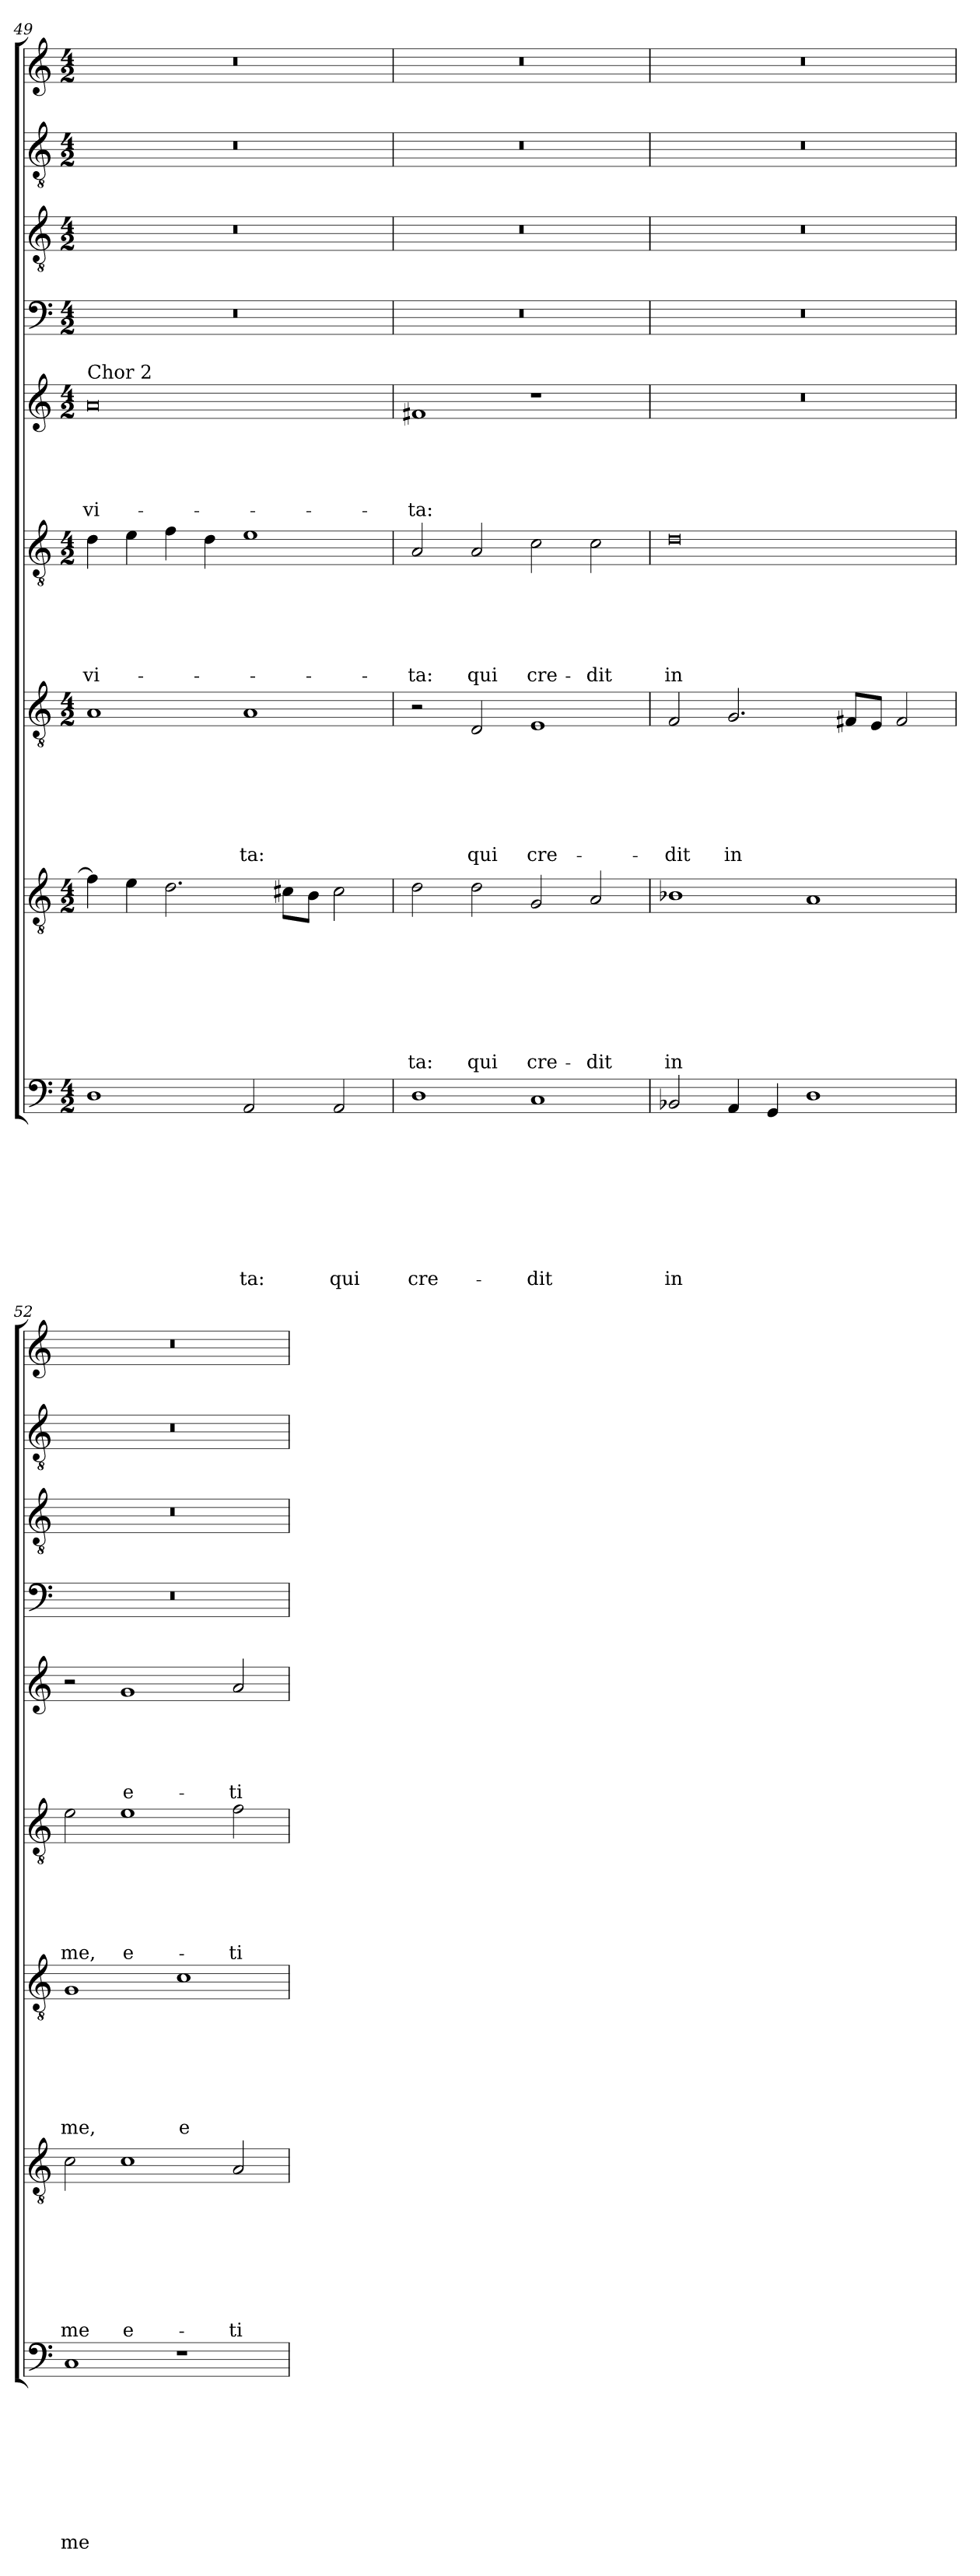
**kern	**text	**text	**text	**text	**text	**text	**text	**text	**text	**kern	**text	**text	**text	**text	**text	**text	**text	**text	**kern	**text	**text	**text	**text	**text	**text	**text	**kern	**text	**text	**text	**text	**text	**text	**kern	**text	**text	**text	**text	**text	**kern	**kern	**kern	**kern
*part9	*part9	*part9	*part9	*part9	*part9	*part9	*part9	*part9	*part9	*part8	*part8	*part8	*part8	*part8	*part8	*part8	*part8	*part8	*part7	*part7	*part7	*part7	*part7	*part7	*part7	*part7	*part6	*part6	*part6	*part6	*part6	*part6	*part6	*part5	*part5	*part5	*part5	*part5	*part5	*part4	*part3	*part2	*part1
*staff9	*staff9	*staff9	*staff9	*staff9	*staff9	*staff9	*staff9	*staff9	*staff9	*staff8	*staff8	*staff8	*staff8	*staff8	*staff8	*staff8	*staff8	*staff8	*staff7	*staff7	*staff7	*staff7	*staff7	*staff7	*staff7	*staff7	*staff6	*staff6	*staff6	*staff6	*staff6	*staff6	*staff6	*staff5	*staff5	*staff5	*staff5	*staff5	*staff5	*staff4	*staff3	*staff2	*staff1
!!LO:PB:g=z
*clefF4	*	*	*	*	*	*	*	*	*	*clefGv2	*	*	*	*	*	*	*	*	*clefGv2	*	*	*	*	*	*	*	*clefGv2	*	*	*	*	*	*	*clefG2	*	*	*	*	*	*clefF4	*clefGv2	*clefGv2	*clefG2
*k[]	*	*	*	*	*	*	*	*	*	*k[]	*	*	*	*	*	*	*	*	*k[]	*	*	*	*	*	*	*	*k[]	*	*	*	*	*	*	*k[]	*	*	*	*	*	*k[]	*k[]	*k[]	*k[]
*a:	*	*	*	*	*	*	*	*	*	*a:	*	*	*	*	*	*	*	*	*a:	*	*	*	*	*	*	*	*a:	*	*	*	*	*	*	*a:	*	*	*	*	*	*a:	*a:	*a:	*a:
*M4/2	*	*	*	*	*	*	*	*	*	*M4/2	*	*	*	*	*	*	*	*	*M4/2	*	*	*	*	*	*	*	*M4/2	*	*	*	*	*	*	*M4/2	*	*	*	*	*	*M4/2	*M4/2	*M4/2	*M4/2
=49	=49	=49	=49	=49	=49	=49	=49	=49	=49	=49	=49	=49	=49	=49	=49	=49	=49	=49	=49	=49	=49	=49	=49	=49	=49	=49	=49	=49	=49	=49	=49	=49	=49	=49	=49	=49	=49	=49	=49	=49	=49	=49	=49
!	!	!	!	!	!	!	!	!	!	!	!	!	!	!	!	!	!	!	!	!	!	!	!	!	!	!	!	!	!	!	!	!	!	!LO:TX:a:t=Chor 2	!	!	!	!	!	!	!	!	!
!	!	!	!	!	!	!	!	!	!	!	!	!	!	!	!	!	!	!	!	!	!	!	!	!	!	!	!	!	!	!	!	!	!LO:LY:b	!	!	!	!	!	!LO:LY:b	!	!	!	!
1D	.	.	.	.	.	.	.	.	.	4f\]	.	.	.	.	.	.	.	.	1A	.	.	.	.	.	.	.	4d\	.	.	.	.	.	vi-	0a	.	.	.	.	vi-	0r	0r	0r	0r
.	.	.	.	.	.	.	.	.	.	4e\	.	.	.	.	.	.	.	.	.	.	.	.	.	.	.	.	4e\	.	.	.	.	.	.	.	.	.	.	.	.	.	.	.	.
.	.	.	.	.	.	.	.	.	.	2.d\	.	.	.	.	.	.	.	.	.	.	.	.	.	.	.	.	4f\	.	.	.	.	.	.	.	.	.	.	.	.	.	.	.	.
.	.	.	.	.	.	.	.	.	.	.	.	.	.	.	.	.	.	.	.	.	.	.	.	.	.	.	4d\	.	.	.	.	.	.	.	.	.	.	.	.	.	.	.	.
!	!	!	!	!	!	!	!	!	!LO:LY:b	!	!	!	!	!	!	!	!	!	!	!	!	!	!	!	!	!LO:LY:b	!	!	!	!	!	!	!	!	!	!	!	!	!	!	!	!	!
2AA/	.	.	.	.	.	.	.	.	-ta:	.	.	.	.	.	.	.	.	.	1A	.	.	.	.	.	.	-ta:	1e	.	.	.	.	.	.	.	.	.	.	.	.	.	.	.	.
.	.	.	.	.	.	.	.	.	.	8c#\L	.	.	.	.	.	.	.	.	.	.	.	.	.	.	.	.	.	.	.	.	.	.	.	.	.	.	.	.	.	.	.	.	.
.	.	.	.	.	.	.	.	.	.	8B\J	.	.	.	.	.	.	.	.	.	.	.	.	.	.	.	.	.	.	.	.	.	.	.	.	.	.	.	.	.	.	.	.	.
!	!	!	!	!	!	!	!	!	!LO:LY:b	!	!	!	!	!	!	!	!	!	!	!	!	!	!	!	!	!	!	!	!	!	!	!	!	!	!	!	!	!	!	!	!	!	!
2AA/	.	.	.	.	.	.	.	.	qui	2c#\	.	.	.	.	.	.	.	.	.	.	.	.	.	.	.	.	.	.	.	.	.	.	.	.	.	.	.	.	.	.	.	.	.
=50	=50	=50	=50	=50	=50	=50	=50	=50	=50	=50	=50	=50	=50	=50	=50	=50	=50	=50	=50	=50	=50	=50	=50	=50	=50	=50	=50	=50	=50	=50	=50	=50	=50	=50	=50	=50	=50	=50	=50	=50	=50	=50	=50
!	!	!	!	!	!	!	!	!	!LO:LY:b	!	!	!	!	!	!	!	!	!LO:LY:b	!	!	!	!	!	!	!	!	!	!	!	!	!	!	!LO:LY:b	!	!	!	!	!	!LO:LY:b	!	!	!	!
1D	.	.	.	.	.	.	.	.	cre-	2d\	.	.	.	.	.	.	.	-ta:	2r	.	.	.	.	.	.	.	2A/	.	.	.	.	.	-ta:	1f#X	.	.	.	.	-ta:	0r	0r	0r	0r
!	!	!	!	!	!	!	!	!	!	!	!	!	!	!	!	!	!	!LO:LY:b	!	!	!	!	!	!	!	!LO:LY:b	!	!	!	!	!	!	!LO:LY:b	!	!	!	!	!	!	!	!	!	!
.	.	.	.	.	.	.	.	.	.	2d\	.	.	.	.	.	.	.	qui	2D/	.	.	.	.	.	.	qui	2A/	.	.	.	.	.	qui	.	.	.	.	.	.	.	.	.	.
!	!	!	!	!	!	!	!	!	!LO:LY:b	!	!	!	!	!	!	!	!	!LO:LY:b	!	!	!	!	!	!	!	!LO:LY:b	!	!	!	!	!	!	!LO:LY:b	!	!	!	!	!	!	!	!	!	!
1C	.	.	.	.	.	.	.	.	-dit	2G/	.	.	.	.	.	.	.	cre-	1E	.	.	.	.	.	.	cre-	2c\	.	.	.	.	.	cre-	1r	.	.	.	.	.	.	.	.	.
!	!	!	!	!	!	!	!	!	!	!	!	!	!	!	!	!	!	!LO:LY:b	!	!	!	!	!	!	!	!	!	!	!	!	!	!	!LO:LY:b	!	!	!	!	!	!	!	!	!	!
.	.	.	.	.	.	.	.	.	.	2A/	.	.	.	.	.	.	.	-dit	.	.	.	.	.	.	.	.	2c\	.	.	.	.	.	-dit	.	.	.	.	.	.	.	.	.	.
=51	=51	=51	=51	=51	=51	=51	=51	=51	=51	=51	=51	=51	=51	=51	=51	=51	=51	=51	=51	=51	=51	=51	=51	=51	=51	=51	=51	=51	=51	=51	=51	=51	=51	=51	=51	=51	=51	=51	=51	=51	=51	=51	=51
!	!	!	!	!	!	!	!	!	!LO:LY:b	!	!	!	!	!	!	!	!	!LO:LY:b	!	!	!	!	!	!	!	!LO:LY:b	!	!	!	!	!	!	!LO:LY:b	!	!	!	!	!	!	!	!	!	!
2BB-X/	.	.	.	.	.	.	.	.	in	1B-X	.	.	.	.	.	.	.	in	2F/	.	.	.	.	.	.	-dit	0d	.	.	.	.	.	in	0r	.	.	.	.	.	0r	0r	0r	0r
!	!	!	!	!	!	!	!	!	!	!	!	!	!	!	!	!	!	!	!	!	!	!	!	!	!	!LO:LY:b	!	!	!	!	!	!	!	!	!	!	!	!	!	!	!	!	!
4AA/	.	.	.	.	.	.	.	.	.	.	.	.	.	.	.	.	.	.	2.G/	.	.	.	.	.	.	in	.	.	.	.	.	.	.	.	.	.	.	.	.	.	.	.	.
4GG/	.	.	.	.	.	.	.	.	.	.	.	.	.	.	.	.	.	.	.	.	.	.	.	.	.	.	.	.	.	.	.	.	.	.	.	.	.	.	.	.	.	.	.
1D	.	.	.	.	.	.	.	.	.	1A	.	.	.	.	.	.	.	.	.	.	.	.	.	.	.	.	.	.	.	.	.	.	.	.	.	.	.	.	.	.	.	.	.
.	.	.	.	.	.	.	.	.	.	.	.	.	.	.	.	.	.	.	8F#/L	.	.	.	.	.	.	.	.	.	.	.	.	.	.	.	.	.	.	.	.	.	.	.	.
.	.	.	.	.	.	.	.	.	.	.	.	.	.	.	.	.	.	.	8E/J	.	.	.	.	.	.	.	.	.	.	.	.	.	.	.	.	.	.	.	.	.	.	.	.
.	.	.	.	.	.	.	.	.	.	.	.	.	.	.	.	.	.	.	2F#/	.	.	.	.	.	.	.	.	.	.	.	.	.	.	.	.	.	.	.	.	.	.	.	.
=52	=52	=52	=52	=52	=52	=52	=52	=52	=52	=52	=52	=52	=52	=52	=52	=52	=52	=52	=52	=52	=52	=52	=52	=52	=52	=52	=52	=52	=52	=52	=52	=52	=52	=52	=52	=52	=52	=52	=52	=52	=52	=52	=52
!	!	!	!	!	!	!	!	!	!LO:LY:b	!	!	!	!	!	!	!	!	!LO:LY:b	!	!	!	!	!	!	!	!LO:LY:b	!	!	!	!	!	!	!LO:LY:b	!	!	!	!	!	!	!	!	!	!
1C	.	.	.	.	.	.	.	.	me	2c\	.	.	.	.	.	.	.	me	1G	.	.	.	.	.	.	me,	2e\	.	.	.	.	.	me,	2r	.	.	.	.	.	0r	0r	0r	0r
!	!	!	!	!	!	!	!	!	!	!	!	!	!	!	!	!	!	!LO:LY:b	!	!	!	!	!	!	!	!	!	!	!	!	!	!	!LO:LY:b	!	!	!	!	!	!LO:LY:b	!	!	!	!
.	.	.	.	.	.	.	.	.	.	1c	.	.	.	.	.	.	.	e-	.	.	.	.	.	.	.	.	1e	.	.	.	.	.	e-	1g	.	.	.	.	e-	.	.	.	.
!	!	!	!	!	!	!	!	!	!	!	!	!	!	!	!	!	!	!	!	!	!	!	!	!	!	!LO:LY:b	!	!	!	!	!	!	!	!	!	!	!	!	!	!	!	!	!
1r	.	.	.	.	.	.	.	.	.	.	.	.	.	.	.	.	.	.	1c	.	.	.	.	.	.	e-	.	.	.	.	.	.	.	.	.	.	.	.	.	.	.	.	.
!	!	!	!	!	!	!	!	!	!	!	!	!	!	!	!	!	!	!LO:LY:b	!	!	!	!	!	!	!	!	!	!	!	!	!	!	!LO:LY:b	!	!	!	!	!	!LO:LY:b	!	!	!	!
.	.	.	.	.	.	.	.	.	.	2A/	.	.	.	.	.	.	.	-ti-	.	.	.	.	.	.	.	.	2f\	.	.	.	.	.	-ti-	2a/	.	.	.	.	-ti-	.	.	.	.
=	=	=	=	=	=	=	=	=	=	=	=	=	=	=	=	=	=	=	=	=	=	=	=	=	=	=	=	=	=	=	=	=	=	=	=	=	=	=	=	=	=	=	=
*-	*-	*-	*-	*-	*-	*-	*-	*-	*-	*-	*-	*-	*-	*-	*-	*-	*-	*-	*-	*-	*-	*-	*-	*-	*-	*-	*-	*-	*-	*-	*-	*-	*-	*-	*-	*-	*-	*-	*-	*-	*-	*-	*-
